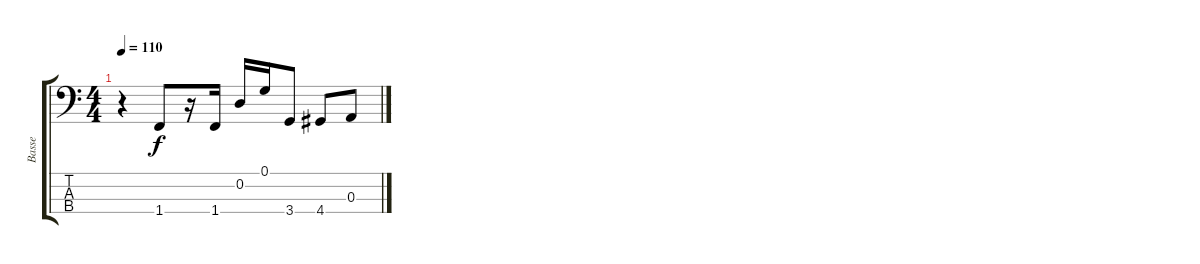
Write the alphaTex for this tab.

\track ("Basse" "Basse") {instrument electricbassfinger}
\staff {score tabs}
\tuning (G2 D2 A1 E1) {hide}
\ts (4 4)
\tempo 110
\clef f4
\ks c
r.4{dy f} 1.4.8 r.16 1.4.16 0.2.16 0.1.16 3.4.8 4.4.8 0.3.8
